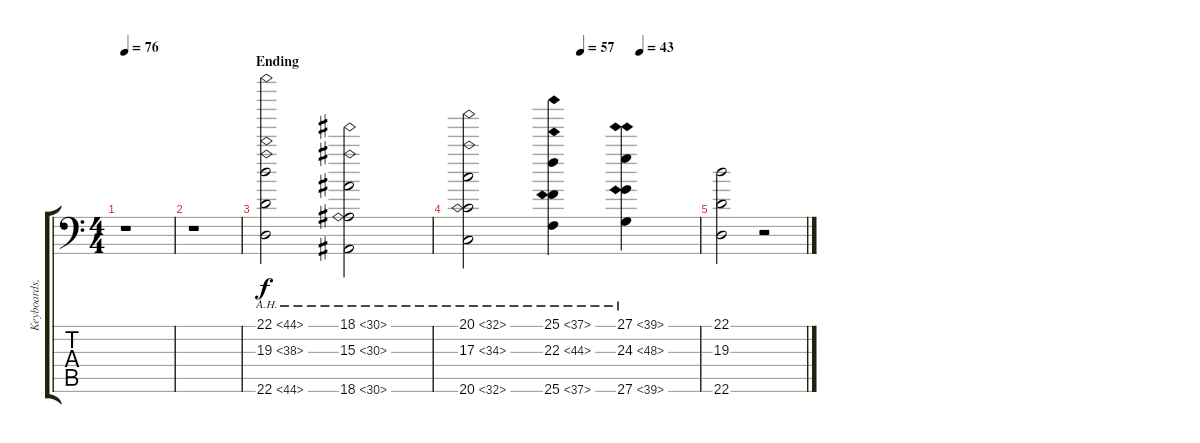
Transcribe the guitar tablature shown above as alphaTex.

\track ("Keyboards, guitar fills, etc..." "Keyboards,") {instrument stringensemble1}
\staff {score tabs}
\tuning (E3 B2 G2 D2 A1 E1) {hide}
\ts (4 4)
\tempo 76
\clef f4
\ks c
r.1{dy f} |
r.1 |
\section ("" "Ending")
(22.1{ah 22} 19.3{ah 19} 22.6{ah 22}).2{volume 6 instrument stringensemble1} (18.1{ah 12} 15.3{ah 15} 18.6{ah 12}).2 |
\tempo (57 0.5)
\tempo (43 0.75)
(20.1{ah 12} 17.3{ah 17} 20.6{ah 12}).2 (25.1{ah 12} 22.3{ah 22} 25.6{ah 12}).4 (27.1{ah 12} 24.3{ah 24} 27.6{ah 12}).4 |
(22.1 19.3 22.6).2 r.2
